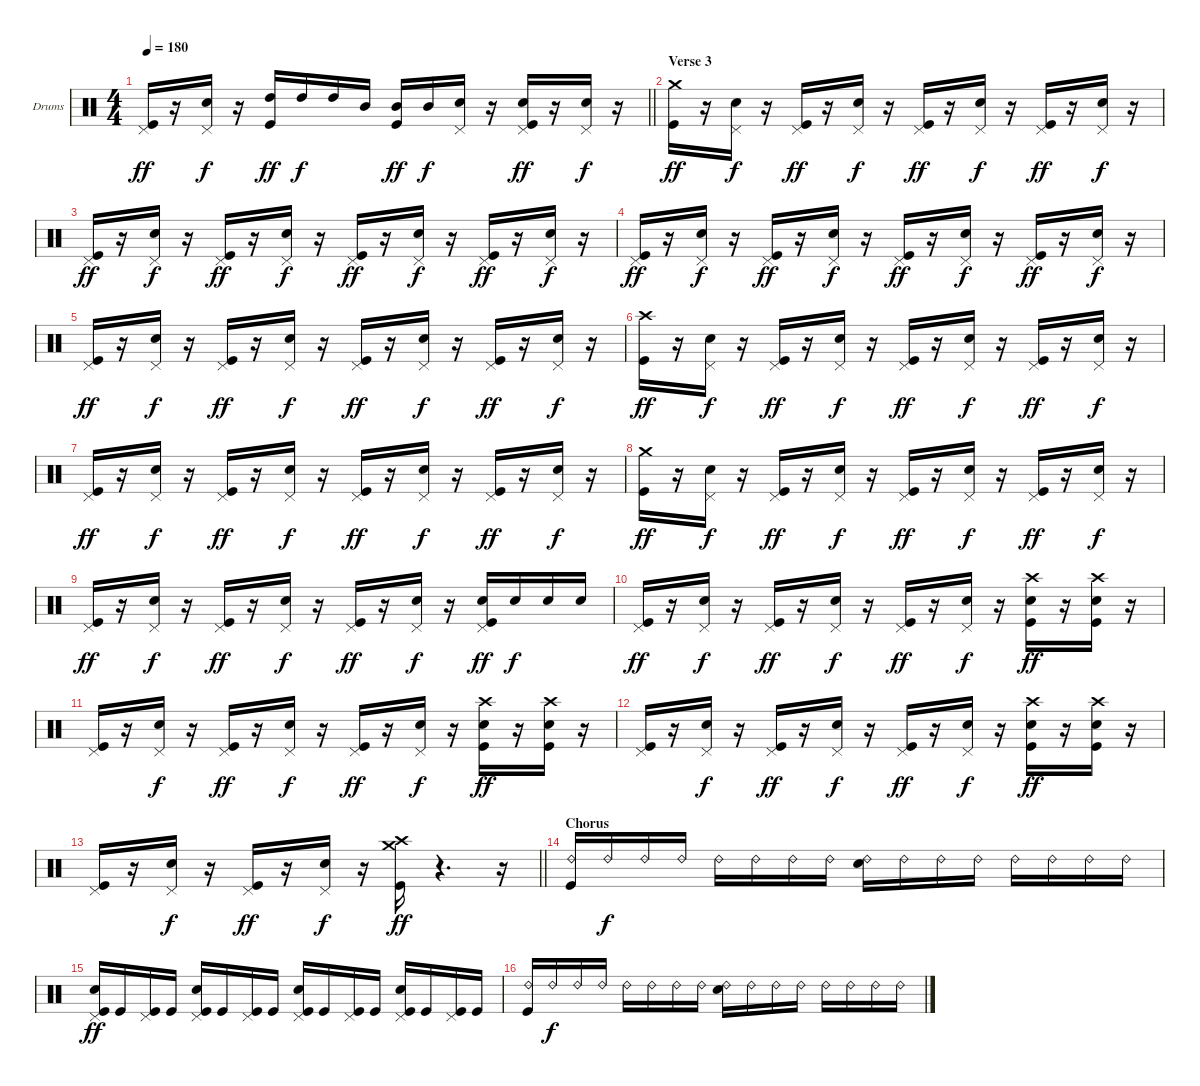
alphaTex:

\bracketExtendMode groupsimilarinstruments
\firstSystemTrackNameOrientation horizontal
\otherSystemsTrackNameOrientation horizontal
\track ("Drumkit" "Drums") {instrument percussion}
\staff {score}
\articulation defaults
\ts (4 4)
\tempo 180
\clef neutral
\barLineRight lightlight
\ks c
("Kick (hit)" "Pedal Hi-Hat (hit)").16{dy ff} r.16 ("Pedal Hi-Hat (hit)" "Snare (hit) 2").16{dy f} r.16 ("Kick (hit)" "High Tom (hit)").16{dy ff} "High Tom (hit)".16{dy f} "High Tom (hit)".16 "Mid Tom (hit)".16 ("Kick (hit)" "Mid Tom (hit)").16{dy ff} "Mid Tom (hit)".16{dy f} ("Pedal Hi-Hat (hit)" "Snare (hit) 2").16 r.16 ("Kick (hit)" "Pedal Hi-Hat (hit)" "Snare (hit) 2").16{dy ff} r.16 ("Pedal Hi-Hat (hit)" "Snare (hit) 2").16{dy f} r.16 |
\section ("" "Verse 3")
("Kick (hit)" "Crash medium (hit)").16{dy ff} r.16 ("Pedal Hi-Hat (hit)" "Snare (hit) 2").16{dy f} r.16 ("Kick (hit)" "Pedal Hi-Hat (hit)").16{dy ff} r.16 ("Pedal Hi-Hat (hit)" "Snare (hit) 2").16{dy f} r.16 ("Kick (hit)" "Pedal Hi-Hat (hit)").16{dy ff} r.16 ("Pedal Hi-Hat (hit)" "Snare (hit) 2").16{dy f} r.16 ("Kick (hit)" "Pedal Hi-Hat (hit)").16{dy ff} r.16 ("Pedal Hi-Hat (hit)" "Snare (hit) 2").16{dy f} r.16 |
("Kick (hit)" "Pedal Hi-Hat (hit)").16{dy ff} r.16 ("Pedal Hi-Hat (hit)" "Snare (hit) 2").16{dy f} r.16 ("Kick (hit)" "Pedal Hi-Hat (hit)").16{dy ff} r.16 ("Pedal Hi-Hat (hit)" "Snare (hit) 2").16{dy f} r.16 ("Kick (hit)" "Pedal Hi-Hat (hit)").16{dy ff} r.16 ("Pedal Hi-Hat (hit)" "Snare (hit) 2").16{dy f} r.16 ("Kick (hit)" "Pedal Hi-Hat (hit)").16{dy ff} r.16 ("Pedal Hi-Hat (hit)" "Snare (hit) 2").16{dy f} r.16 |
("Kick (hit)" "Pedal Hi-Hat (hit)").16{dy ff} r.16 ("Pedal Hi-Hat (hit)" "Snare (hit) 2").16{dy f} r.16 ("Kick (hit)" "Pedal Hi-Hat (hit)").16{dy ff} r.16 ("Pedal Hi-Hat (hit)" "Snare (hit) 2").16{dy f} r.16 ("Kick (hit)" "Pedal Hi-Hat (hit)").16{dy ff} r.16 ("Pedal Hi-Hat (hit)" "Snare (hit) 2").16{dy f} r.16 ("Kick (hit)" "Pedal Hi-Hat (hit)").16{dy ff} r.16 ("Pedal Hi-Hat (hit)" "Snare (hit) 2").16{dy f} r.16 |
("Kick (hit)" "Pedal Hi-Hat (hit)").16{dy ff} r.16 ("Pedal Hi-Hat (hit)" "Snare (hit) 2").16{dy f} r.16 ("Kick (hit)" "Pedal Hi-Hat (hit)").16{dy ff} r.16 ("Pedal Hi-Hat (hit)" "Snare (hit) 2").16{dy f} r.16 ("Kick (hit)" "Pedal Hi-Hat (hit)").16{dy ff} r.16 ("Pedal Hi-Hat (hit)" "Snare (hit) 2").16{dy f} r.16 ("Kick (hit)" "Pedal Hi-Hat (hit)").16{dy ff} r.16 ("Pedal Hi-Hat (hit)" "Snare (hit) 2").16{dy f} r.16 |
("Kick (hit)" "Crash high (hit)").16{dy ff} r.16 ("Pedal Hi-Hat (hit)" "Snare (hit) 2").16{dy f} r.16 ("Kick (hit)" "Pedal Hi-Hat (hit)").16{dy ff} r.16 ("Pedal Hi-Hat (hit)" "Snare (hit) 2").16{dy f} r.16 ("Kick (hit)" "Pedal Hi-Hat (hit)").16{dy ff} r.16 ("Pedal Hi-Hat (hit)" "Snare (hit) 2").16{dy f} r.16 ("Kick (hit)" "Pedal Hi-Hat (hit)").16{dy ff} r.16 ("Pedal Hi-Hat (hit)" "Snare (hit) 2").16{dy f} r.16 |
("Kick (hit)" "Pedal Hi-Hat (hit)").16{dy ff} r.16 ("Pedal Hi-Hat (hit)" "Snare (hit) 2").16{dy f} r.16 ("Kick (hit)" "Pedal Hi-Hat (hit)").16{dy ff} r.16 ("Pedal Hi-Hat (hit)" "Snare (hit) 2").16{dy f} r.16 ("Kick (hit)" "Pedal Hi-Hat (hit)").16{dy ff} r.16 ("Pedal Hi-Hat (hit)" "Snare (hit) 2").16{dy f} r.16 ("Kick (hit)" "Pedal Hi-Hat (hit)").16{dy ff} r.16 ("Pedal Hi-Hat (hit)" "Snare (hit) 2").16{dy f} r.16 |
("Kick (hit)" "Crash medium (hit)").16{dy ff} r.16 ("Pedal Hi-Hat (hit)" "Snare (hit) 2").16{dy f} r.16 ("Kick (hit)" "Pedal Hi-Hat (hit)").16{dy ff} r.16 ("Pedal Hi-Hat (hit)" "Snare (hit) 2").16{dy f} r.16 ("Kick (hit)" "Pedal Hi-Hat (hit)").16{dy ff} r.16 ("Pedal Hi-Hat (hit)" "Snare (hit) 2").16{dy f} r.16 ("Kick (hit)" "Pedal Hi-Hat (hit)").16{dy ff} r.16 ("Pedal Hi-Hat (hit)" "Snare (hit) 2").16{dy f} r.16 |
("Kick (hit)" "Pedal Hi-Hat (hit)").16{dy ff} r.16 ("Pedal Hi-Hat (hit)" "Snare (hit) 2").16{dy f} r.16 ("Kick (hit)" "Pedal Hi-Hat (hit)").16{dy ff} r.16 ("Pedal Hi-Hat (hit)" "Snare (hit) 2").16{dy f} r.16 ("Kick (hit)" "Pedal Hi-Hat (hit)").16{dy ff} r.16 ("Pedal Hi-Hat (hit)" "Snare (hit) 2").16{dy f} r.16 ("Kick (hit)" "Pedal Hi-Hat (hit)" "Snare (hit) 2").16{dy ff} "Snare (hit) 2".16{dy f} "Snare (hit) 2".16 "Snare (hit) 2".16 |
("Kick (hit)" "Pedal Hi-Hat (hit)").16{dy ff} r.16 ("Pedal Hi-Hat (hit)" "Snare (hit) 2").16{dy f} r.16 ("Kick (hit)" "Pedal Hi-Hat (hit)").16{dy ff} r.16 ("Pedal Hi-Hat (hit)" "Snare (hit) 2").16{dy f} r.16 ("Kick (hit)" "Pedal Hi-Hat (hit)").16{dy ff} r.16 ("Pedal Hi-Hat (hit)" "Snare (hit) 2").16{dy f} r.16 ("Kick (hit)" "Crash high (hit)" "Snare (hit) 2").16{dy ff} r.16 ("Kick (hit)" "Crash high (hit)" "Snare (hit) 2").16 r.16 |
("Kick (hit)" "Pedal Hi-Hat (hit)").16 r.16 ("Pedal Hi-Hat (hit)" "Snare (hit) 2").16{dy f} r.16 ("Kick (hit)" "Pedal Hi-Hat (hit)").16{dy ff} r.16 ("Pedal Hi-Hat (hit)" "Snare (hit) 2").16{dy f} r.16 ("Kick (hit)" "Pedal Hi-Hat (hit)").16{dy ff} r.16 ("Pedal Hi-Hat (hit)" "Snare (hit) 2").16{dy f} r.16 ("Kick (hit)" "Crash high (hit)" "Snare (hit) 2").16{dy ff} r.16 ("Kick (hit)" "Crash high (hit)" "Snare (hit) 2").16 r.16 |
("Kick (hit)" "Pedal Hi-Hat (hit)").16 r.16 ("Pedal Hi-Hat (hit)" "Snare (hit) 2").16{dy f} r.16 ("Kick (hit)" "Pedal Hi-Hat (hit)").16{dy ff} r.16 ("Pedal Hi-Hat (hit)" "Snare (hit) 2").16{dy f} r.16 ("Kick (hit)" "Pedal Hi-Hat (hit)").16{dy ff} r.16 ("Pedal Hi-Hat (hit)" "Snare (hit) 2").16{dy f} r.16 ("Kick (hit)" "Crash high (hit)" "Snare (hit) 2").16{dy ff} r.16 ("Kick (hit)" "Crash high (hit)" "Snare (hit) 2").16 r.16 |
\barLineRight lightlight
("Kick (hit)" "Pedal Hi-Hat (hit)").16 r.16 ("Pedal Hi-Hat (hit)" "Snare (hit) 2").16{dy f} r.16 ("Kick (hit)" "Pedal Hi-Hat (hit)").16{dy ff} r.16 ("Pedal Hi-Hat (hit)" "Snare (hit) 2").16{dy f} r.16 ("Kick (hit)" "Crash medium (hit)" "Crash high (hit)").16{dy ff} r.4{d} r.16 |
\section ("" "Chorus")
("Kick (hit)" "Ride (bell) 2").16 "Ride (bell) 2".16{dy f} "Ride (bell) 2".16 "Ride (bell) 2".16 "Ride (bell) 2".16 "Ride (bell) 2".16 "Ride (bell) 2".16 "Ride (bell) 2".16 ("Ride (bell) 2" "Snare (hit) 2").16 "Ride (bell) 2".16 "Ride (bell) 2".16 "Ride (bell) 2".16 "Ride (bell) 2".16 "Ride (bell) 2".16 "Ride (bell) 2".16 "Ride (bell) 2".16 |
("Kick (hit)" "Pedal Hi-Hat (hit)" "Snare (hit) 2").16{dy ff} "Kick (hit)".16 ("Kick (hit)" "Pedal Hi-Hat (hit)").16 "Kick (hit)".16 ("Kick (hit)" "Pedal Hi-Hat (hit)" "Snare (hit) 2").16 "Kick (hit)".16 ("Kick (hit)" "Pedal Hi-Hat (hit)").16 "Kick (hit)".16 ("Kick (hit)" "Pedal Hi-Hat (hit)" "Snare (hit) 2").16 "Kick (hit)".16 ("Kick (hit)" "Pedal Hi-Hat (hit)").16 "Kick (hit)".16 ("Kick (hit)" "Pedal Hi-Hat (hit)" "Snare (hit) 2").16 "Kick (hit)".16 ("Kick (hit)" "Pedal Hi-Hat (hit)").16 "Kick (hit)".16 |
("Kick (hit)" "Ride (bell) 2").16 "Ride (bell) 2".16{dy f} "Ride (bell) 2".16 "Ride (bell) 2".16 "Ride (bell) 2".16 "Ride (bell) 2".16 "Ride (bell) 2".16 "Ride (bell) 2".16 ("Ride (bell) 2" "Snare (hit) 2").16 "Ride (bell) 2".16 "Ride (bell) 2".16 "Ride (bell) 2".16 "Ride (bell) 2".16 "Ride (bell) 2".16 "Ride (bell) 2".16 "Ride (bell) 2".16
